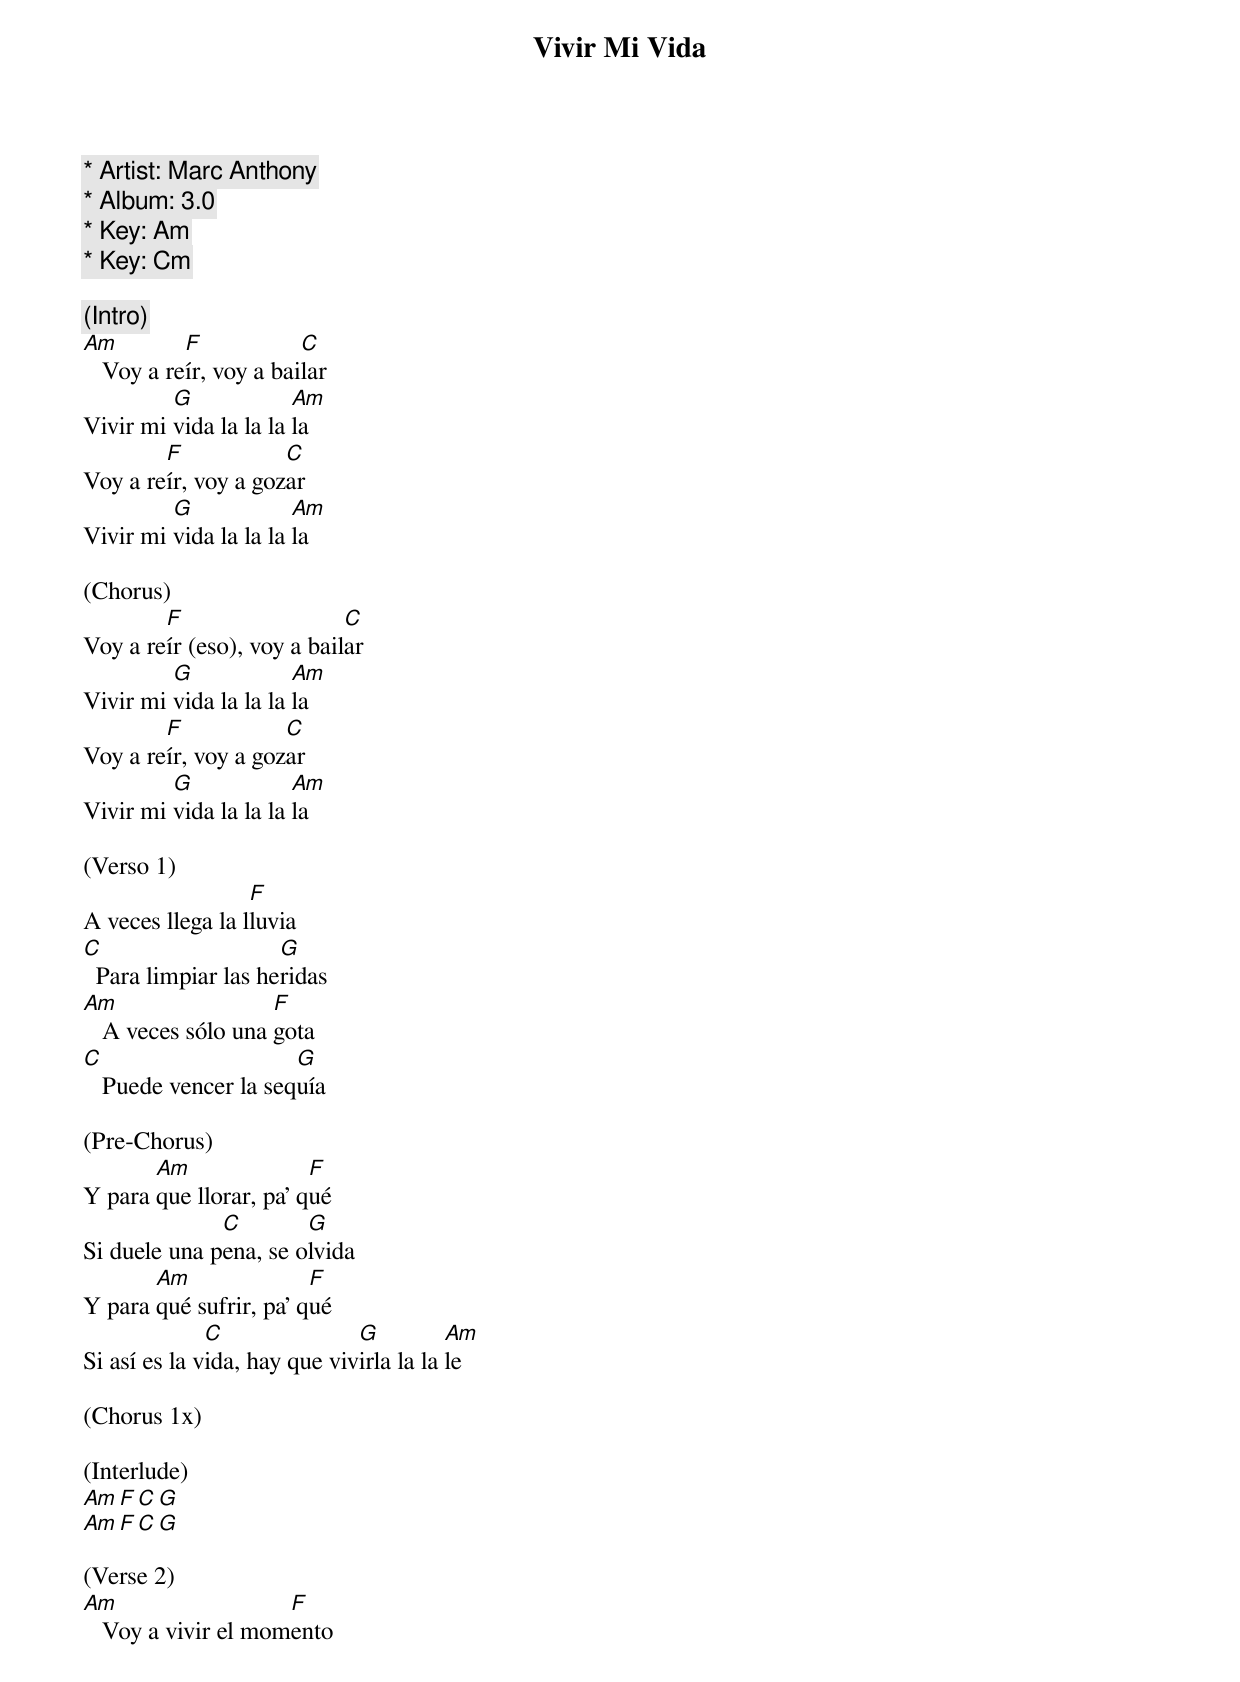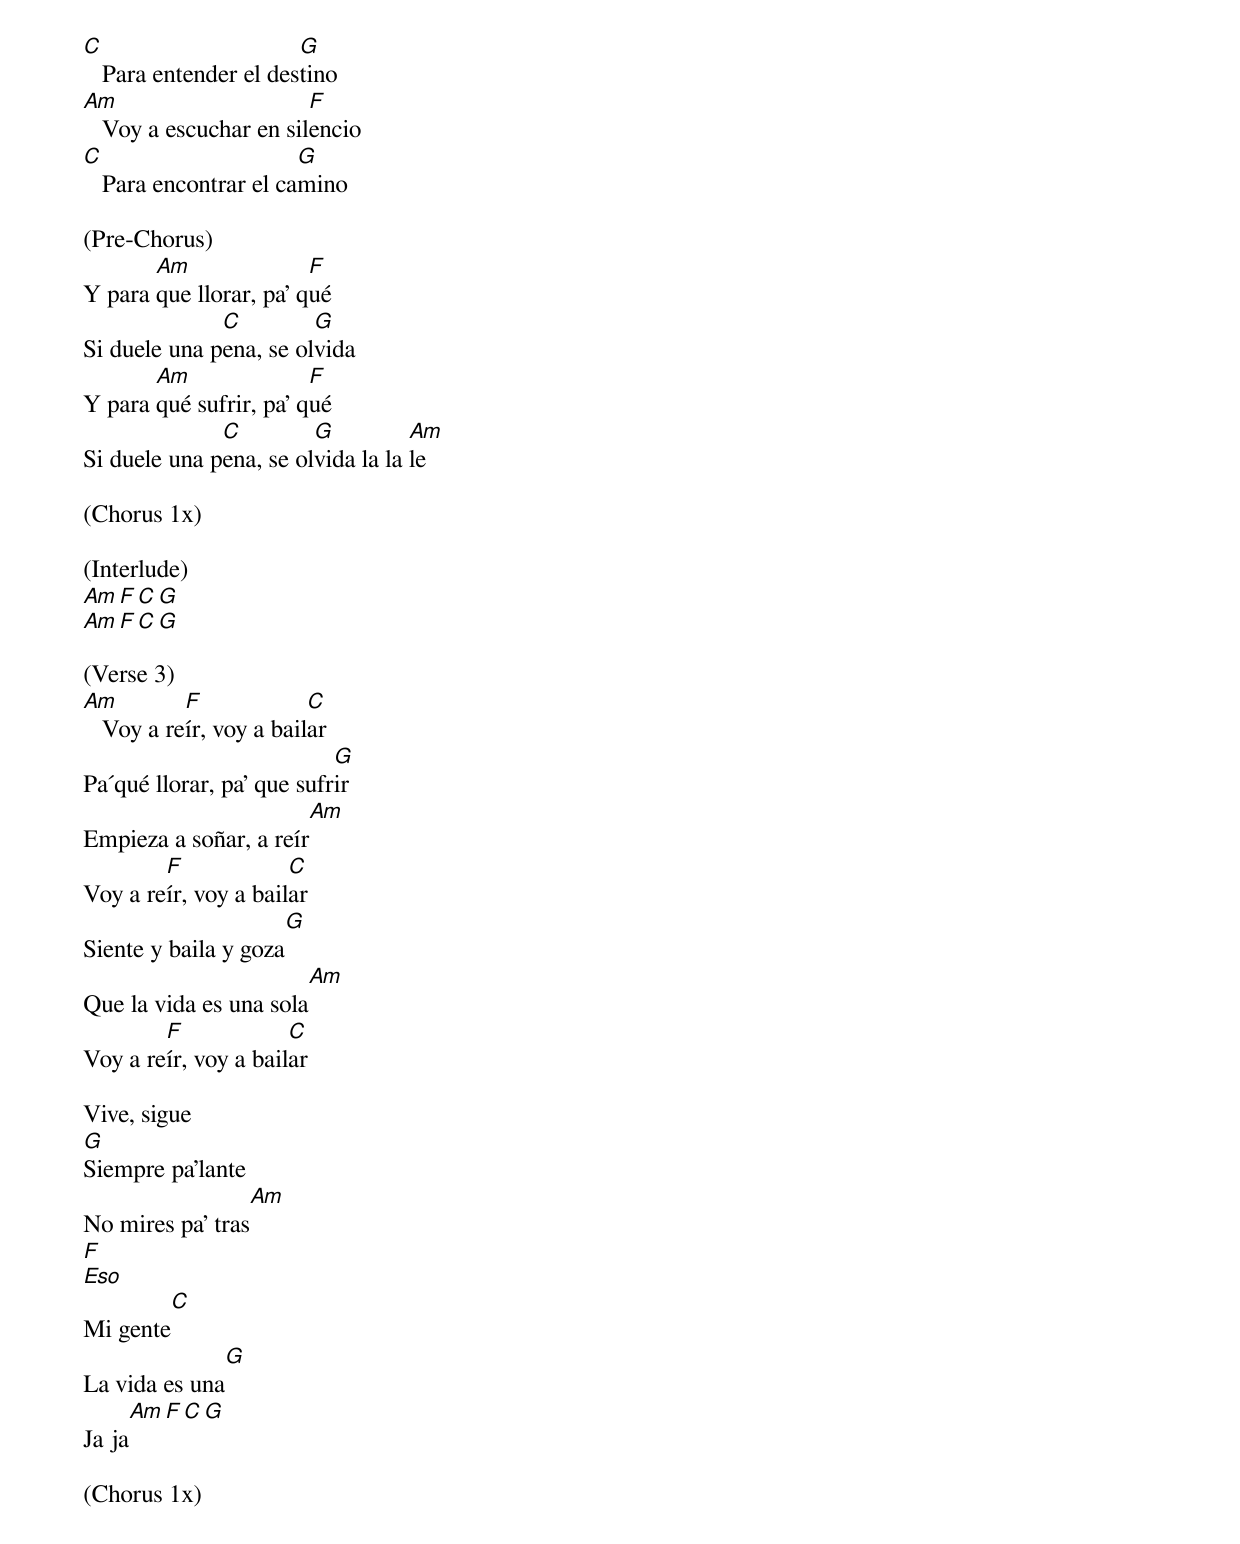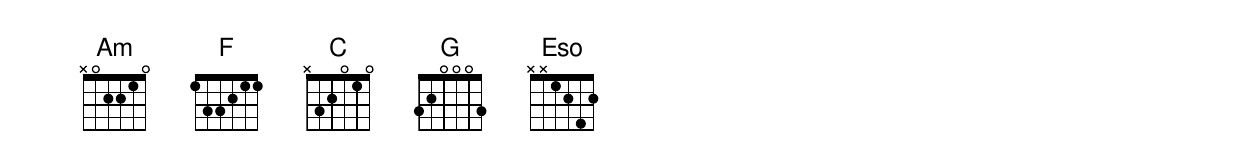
Vivir Mi Vida

* Artist: Marc Anthony
* Album: 3.0
* Key: Am
* Key: Cm

(Intro)
Am         F            C
   Voy a reír, voy a bailar
         G             Am
Vivir mi vida la la la la
        F            C
Voy a reír, voy a gozar
         G             Am
Vivir mi vida la la la la

(Chorus)
        F                   C
Voy a reír (eso), voy a bailar
         G             Am
Vivir mi vida la la la la
        F            C
Voy a reír, voy a gozar
         G             Am
Vivir mi vida la la la la

(Verso 1)
                  F
A veces llega la lluvia
C                    G
  Para limpiar las heridas
Am                  F
   A veces sólo una gota
C                     G
   Puede vencer la sequía

(Pre-Chorus)
       Am               F
Y para que llorar, pa' qué
              C        G
Si duele una pena, se olvida
       Am               F
Y para qué sufrir, pa' qué
              C               G          Am
Si así es la vida, hay que vivirla la la le

(Chorus 1x)

(Interlude)
Am  F  C  G
Am  F  C  G

(Verse 2)
Am                   F
   Voy a vivir el momento
C                      G
   Para entender el destino
Am                      F
   Voy a escuchar en silencio
C                      G
   Para encontrar el camino

(Pre-Chorus)
       Am               F
Y para que llorar, pa' qué
              C         G
Si duele una pena, se olvida
       Am               F
Y para qué sufrir, pa' qué
              C         G          Am
Si duele una pena, se olvida la la le

(Chorus 1x)

(Interlude)
Am  F  C  G
Am  F  C  G

(Verse 3)
Am         F             C
   Voy a reír, voy a bailar
                           G
Pa´qué llorar, pa’ que sufrir
                        Am
Empieza a soñar, a reír
        F             C
Voy a reír, voy a bailar
                      G
Siente y baila y goza
                        Am
Que la vida es una sola
        F             C
Voy a reír, voy a bailar

Vive, sigue
G
Siempre pa’lante
                  Am
No mires pa’ tras
    F
Eso
         C
Mi gente
              G
La vida es una
      Am  F  C  G
Ja ja

(Chorus 1x)
